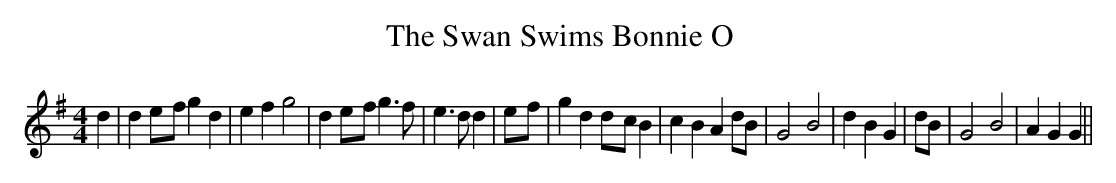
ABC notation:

X:1
T:The Swan Swims Bonnie O
M:4/4
L:1/4
K:G
 d| de/2-f/2 g d| e f g2| de/2-f/2 g3/2 f/2| e3/2 d/2 d|e/2-f/2| g dd/2-c/2 B|\
 c B A d/2B/2| G2 B2| d B G| d/2B/2| G2 B2| A G G||
